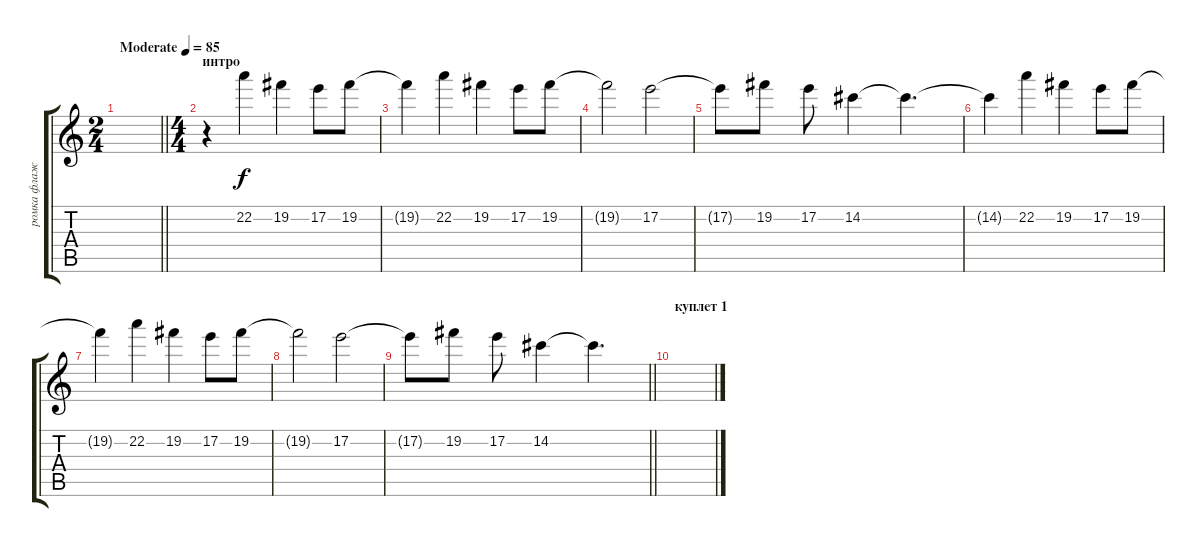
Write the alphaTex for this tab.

\track ("ромка флажолет" "ромка флаж") {instrument electricguitarjazz}
\staff {score tabs}
\tuning (E4 B3 G3 D3 A2 E2) {hide}
\ts (2 4)
\tempo (85 "Moderate")
\clef g2
\barLineRight lightlight
\ks c
|
\ts (4 4)
\section ("" "интро")
r.4 22.2.4 19.2.4 17.2.8 19.2.8 |
19.2{t}.4 22.2.4 19.2.4 17.2.8 19.2.8 |
19.2{t}.2 17.2.2 |
17.2{t}.8 19.2.8 17.2.8 14.2.4 14.2{t}.4{d} |
14.2{t}.4 22.2.4 19.2.4 17.2.8 19.2.8 |
19.2{t}.4 22.2.4 19.2.4 17.2.8 19.2.8 |
19.2{t}.2 17.2.2 |
\barLineRight lightlight
17.2{t}.8 19.2.8 17.2.8 14.2.4 14.2{t}.4{d} |
\section ("" "куплет 1")
